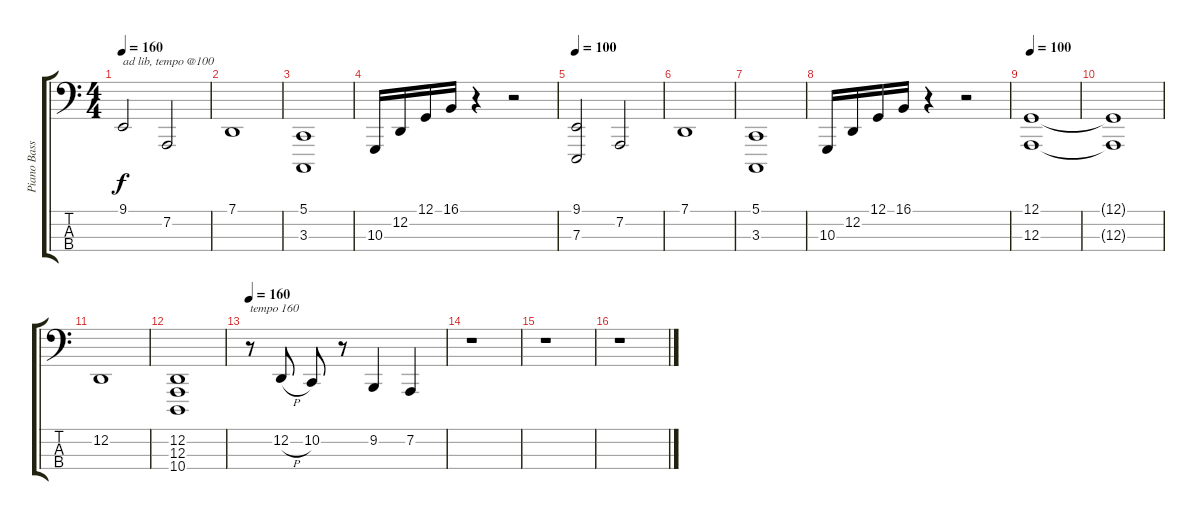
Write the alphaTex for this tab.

\track ("Piano Bass" "Piano Bass") {instrument acousticgrandpiano}
\staff {score tabs}
\tuning (G1 D1 A0 E0) {hide}
\ts (4 4)
\tempo 160
\tempo 100
\tempo 160
\clef f4
\ks c
9.1.2{txt "ad lib, tempo @100" dy f instrument acousticgrandpiano} 7.2.2 |
7.1.1 |
(5.1 3.3).1 |
10.3.16 12.2.16 12.1.16 16.1.16 r.4 r.2 |
\tempo 100
(9.1 7.3).2 7.2.2 |
7.1.1 |
(5.1 3.3).1 |
10.3.16 12.2.16 12.1.16 16.1.16 r.4 r.2 |
\tempo 100
(12.1 12.3).1 |
(12.1{t} 12.3{t}).1 |
12.2.1 |
(12.2 12.3 10.4).1 |
\tempo 160
r.8{txt "tempo 160"} 12.2{h}.8 10.2.8 r.8 9.2.4 7.2.4 |
r.1 |
r.1 |
r.1
